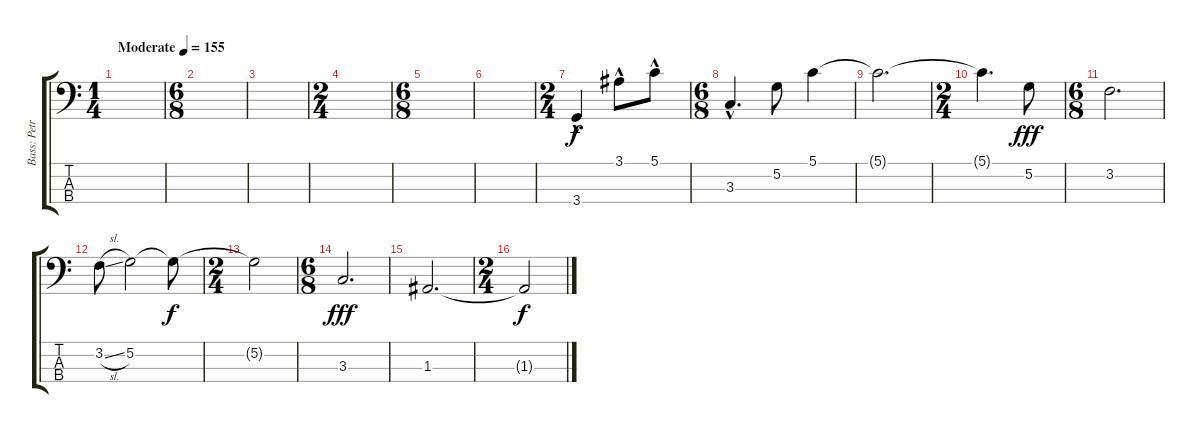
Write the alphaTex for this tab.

\track ("Bass: Petros Christo" "Bass: Petr") {instrument electricbassfinger}
\staff {score tabs}
\tuning (G2 D2 A1 E1) {hide}
\ts (1 4)
\tempo (155 "Moderate")
\clef f4
\ks c
|
\ts (6 8)
|
|
\ts (2 4)
|
\ts (6 8)
|
|
\ts (2 4)
3.4{hac}.4{volume 16 balance 15} 3.1{hac}.8 5.1{hac}.8 |
\ts (6 8)
3.3{hac}.4{d} 5.2.8 5.1.4 |
5.1{t}.2{d dy f} |
\ts (2 4)
5.1{t}.4{d} 5.2.8{dy fff} |
\ts (6 8)
3.2.2{d} |
3.2{sl}.8 5.2.2 5.2{t}.8{dy f} |
\ts (2 4)
5.2{t}.2 |
\ts (6 8)
3.3.2{d dy fff} |
1.3.2{d} |
\ts (2 4)
1.3{t}.2{dy f}
